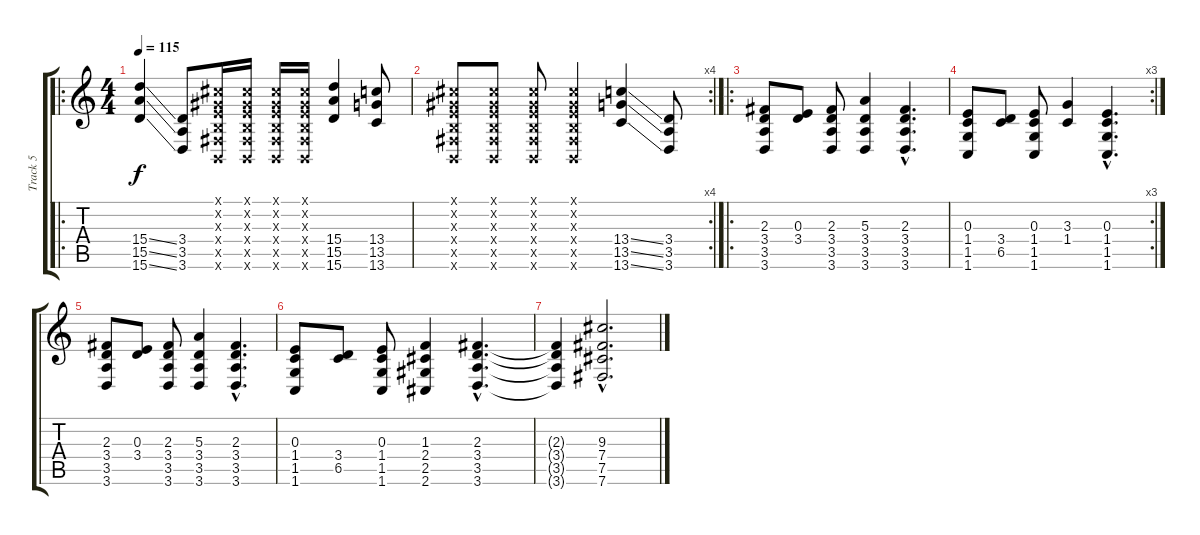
\track ("Track 5" "Track 5") {instrument distortionguitar}
\staff {score tabs}
\tuning (Db4 Ab3 E3 B2 Gb2 B1) {hide}
\ro
\ts (4 4)
\tempo 115
\clef g2
\ks c
(15.4{ss} 15.5{ss} 15.6{ss}).4{dy f} (3.4 3.5 3.6).8 (0.1{x} 0.2{x} 0.3{x} 0.4{x} 0.5{x} 0.6{x}).16{balance 16} (0.1{x} 0.2{x} 0.3{x} 0.4{x} 0.5{x} 0.6{x}).16{balance 12} (0.1{x} 0.2{x} 0.3{x} 0.4{x} 0.5{x} 0.6{x}).16{balance 6} (0.1{x} 0.2{x} 0.3{x} 0.4{x} 0.5{x} 0.6{x}).16{balance 2} (15.4 15.5 15.6).4{balance 14} (13.4 13.5 13.6).8 |
\rc 4
(0.1{x} 0.2{x} 0.3{x} 0.4{x} 0.5{x} 0.6{x}).8 (0.1{x} 0.2{x} 0.3{x} 0.4{x} 0.5{x} 0.6{x}).8 (0.1{x} 0.2{x} 0.3{x} 0.4{x} 0.5{x} 0.6{x}).8 (0.1{x} 0.2{x} 0.3{x} 0.4{x} 0.5{x} 0.6{x}).4 (13.4{ss} 13.5{ss} 13.6{ss}).4 (3.4 3.5 3.6).8 |
\ro
(2.3 3.4 3.5 3.6).8 (0.3 3.4).8 (2.3 3.4 3.5 3.6).8 (5.3 3.4 3.5 3.6).4 (2.3{hac} 3.4{hac} 3.5{hac} 3.6{hac}).4{d} |
\rc 3
(0.3 1.4 1.5 1.6).8 (3.4 6.5).8 (0.3 1.4 1.5 1.6).8 (3.3 1.4).4 (0.3{hac} 1.4{hac} 1.5{hac} 1.6{hac}).4{d} |
(2.3 3.4 3.5 3.6).8 (0.3 3.4).8 (2.3 3.4 3.5 3.6).8 (5.3 3.4 3.5 3.6).4 (2.3{hac} 3.4{hac} 3.5{hac} 3.6{hac}).4{d} |
(0.3 1.4 1.5 1.6).8 (3.4 6.5).8 (0.3 1.4 1.5 1.6).8 (1.3 2.4 2.5 2.6).4 (2.3{hac} 3.4{hac} 3.5{hac} 3.6{hac}).4{d} |
(2.3{t} 3.4{t} 3.5{t} 3.6{t}).4 (9.3{hac} 7.4{hac} 7.5{hac} 7.6{hac}).2{d}
